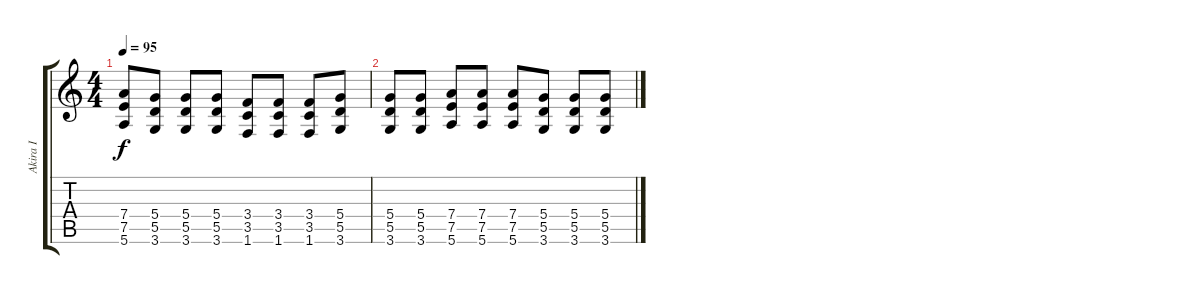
\track ("Akira I" "Akira I") {instrument acousticguitarsteel}
\staff {score tabs}
\tuning (E4 B3 G3 D3 A2 E2) {hide}
\ts (4 4)
\tempo 95
\clef g2
\ks c
(7.4 7.5 5.6).8{dy f} (5.4 5.5 3.6).8 (5.4 5.5 3.6).8 (5.4 5.5 3.6).8 (3.4 3.5 1.6).8 (3.4 3.5 1.6).8 (3.4 3.5 1.6).8 (5.4 5.5 3.6).8 |
(5.4 5.5 3.6).8 (5.4 5.5 3.6).8 (7.4 7.5 5.6).8 (7.4 7.5 5.6).8 (7.4 7.5 5.6).8 (5.4 5.5 3.6).8 (5.4 5.5 3.6).8 (5.4 5.5 3.6).8
